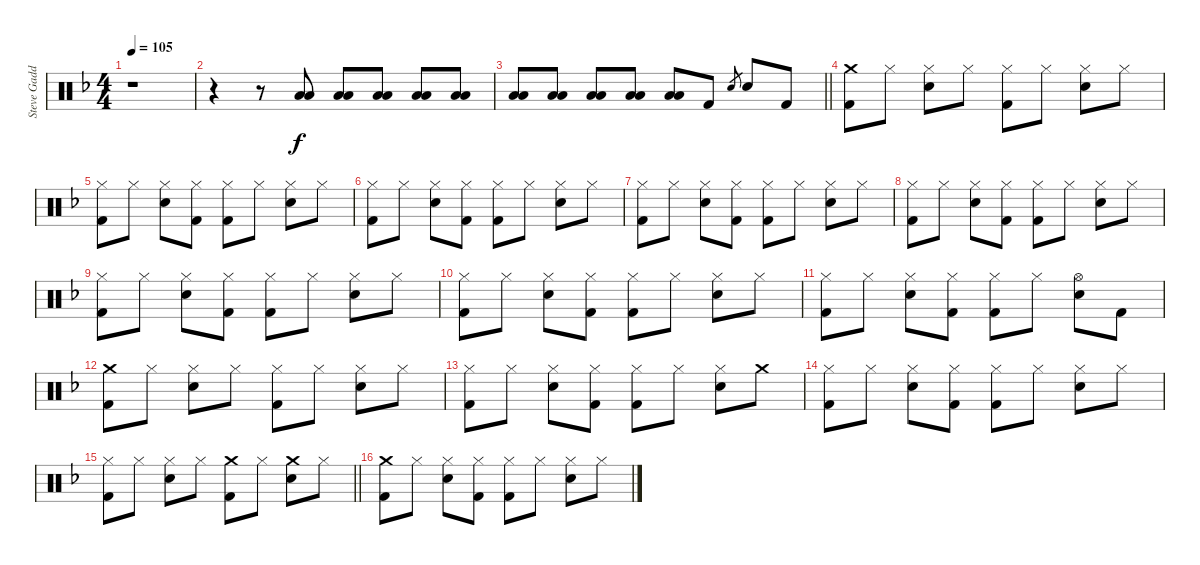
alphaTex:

\track ("Steve Gadd Drums" "Steve Gadd") {instrument percussion}
\staff {score}
\articulation defaults
\ts (4 4)
\tempo 105
\clef neutral
\ks f
r.1{dy f} |
r.4 r.8 ("Low Tom (hit)" "Low Floor Tom (hit)").8 ("Low Tom (hit)" "Low Floor Tom (hit)").8 ("Low Tom (hit)" "Low Floor Tom (hit)").8 ("Low Tom (hit)" "Low Floor Tom (hit)").8 ("Low Tom (hit)" "Low Floor Tom (hit)").8 |
\barLineRight lightlight
("Low Tom (hit)" "Low Floor Tom (hit)").8 ("Low Tom (hit)" "Low Floor Tom (hit)").8 ("Low Tom (hit)" "Low Floor Tom (hit)").8 ("Low Tom (hit)" "Low Floor Tom (hit)").8 ("Low Tom (hit)" "Low Floor Tom (hit)").8 "Kick (hit) 2".8 "Snare (hit) 2".8{gr} "Snare (hit) 2".8 "Kick (hit) 2".8 |
("Crash medium (hit)" "Kick (hit) 2").8 "Hi-Hat (closed)".8 ("Hi-Hat (closed)" "Snare (hit) 2").8 "Hi-Hat (closed)".8 ("Hi-Hat (closed)" "Kick (hit) 2").8 "Hi-Hat (closed)".8 ("Hi-Hat (closed)" "Snare (hit) 2").8 "Hi-Hat (closed)".8 |
("Hi-Hat (closed)" "Kick (hit) 2").8 "Hi-Hat (closed)".8 ("Hi-Hat (closed)" "Snare (hit) 2").8 ("Hi-Hat (closed)" "Kick (hit) 2").8 ("Hi-Hat (closed)" "Kick (hit) 2").8 "Hi-Hat (closed)".8 ("Hi-Hat (closed)" "Snare (hit) 2").8 "Hi-Hat (closed)".8 |
("Hi-Hat (closed)" "Kick (hit) 2").8 "Hi-Hat (closed)".8 ("Hi-Hat (closed)" "Snare (hit) 2").8 ("Hi-Hat (closed)" "Kick (hit) 2").8 ("Hi-Hat (closed)" "Kick (hit) 2").8 "Hi-Hat (closed)".8 ("Hi-Hat (closed)" "Snare (hit) 2").8 "Hi-Hat (closed)".8 |
("Hi-Hat (closed)" "Kick (hit) 2").8 "Hi-Hat (closed)".8 ("Hi-Hat (closed)" "Snare (hit) 2").8 ("Hi-Hat (closed)" "Kick (hit) 2").8 ("Hi-Hat (closed)" "Kick (hit) 2").8 "Hi-Hat (closed)".8 ("Hi-Hat (closed)" "Snare (hit) 2").8 "Hi-Hat (closed)".8 |
("Hi-Hat (closed)" "Kick (hit) 2").8 "Hi-Hat (closed)".8 ("Hi-Hat (closed)" "Snare (hit) 2").8 ("Hi-Hat (closed)" "Kick (hit) 2").8 ("Hi-Hat (closed)" "Kick (hit) 2").8 "Hi-Hat (closed)".8 ("Hi-Hat (closed)" "Snare (hit) 2").8 "Hi-Hat (closed)".8 |
("Hi-Hat (closed)" "Kick (hit) 2").8 "Hi-Hat (closed)".8 ("Hi-Hat (closed)" "Snare (hit) 2").8 ("Hi-Hat (closed)" "Kick (hit) 2").8 ("Hi-Hat (closed)" "Kick (hit) 2").8 "Hi-Hat (closed)".8 ("Hi-Hat (closed)" "Snare (hit) 2").8 "Hi-Hat (closed)".8 |
("Hi-Hat (closed)" "Kick (hit) 2").8 "Hi-Hat (closed)".8 ("Hi-Hat (closed)" "Snare (hit) 2").8 ("Hi-Hat (closed)" "Kick (hit) 2").8 ("Hi-Hat (closed)" "Kick (hit) 2").8 "Hi-Hat (closed)".8 ("Hi-Hat (closed)" "Snare (hit) 2").8 "Hi-Hat (closed)".8 |
("Hi-Hat (closed)" "Kick (hit) 2").8 "Hi-Hat (closed)".8 ("Hi-Hat (closed)" "Snare (hit) 2").8 ("Hi-Hat (closed)" "Kick (hit) 2").8 ("Hi-Hat (closed)" "Kick (hit) 2").8 "Hi-Hat (closed)".8 ("Hi-Hat (open)" "Snare (hit) 2").8 "Kick (hit) 2".8 |
("Crash medium (hit)" "Kick (hit) 2").8 "Hi-Hat (closed)".8 ("Hi-Hat (closed)" "Snare (hit) 2").8 "Hi-Hat (closed)".8 ("Hi-Hat (closed)" "Kick (hit) 2").8 "Hi-Hat (closed)".8 ("Hi-Hat (closed)" "Snare (hit) 2").8 "Hi-Hat (closed)".8 |
("Hi-Hat (closed)" "Kick (hit) 2").8 "Hi-Hat (closed)".8 ("Hi-Hat (closed)" "Snare (hit) 2").8 ("Hi-Hat (closed)" "Kick (hit) 2").8 ("Hi-Hat (closed)" "Kick (hit) 2").8 "Hi-Hat (closed)".8 ("Hi-Hat (closed)" "Snare (hit) 2").8 "Crash medium (hit)".8 |
("Hi-Hat (closed)" "Kick (hit) 2").8 "Hi-Hat (closed)".8 ("Hi-Hat (closed)" "Snare (hit) 2").8 ("Hi-Hat (closed)" "Kick (hit) 2").8 ("Hi-Hat (closed)" "Kick (hit) 2").8 "Hi-Hat (closed)".8 ("Hi-Hat (closed)" "Snare (hit) 2").8 "Hi-Hat (closed)".8 |
\barLineRight lightlight
("Hi-Hat (closed)" "Kick (hit) 2").8 "Hi-Hat (closed)".8 ("Hi-Hat (closed)" "Snare (hit) 2").8 "Hi-Hat (closed)".8 ("Crash medium (hit)" "Kick (hit) 2").8 "Hi-Hat (closed)".8 ("Crash medium (hit)" "Snare (hit) 2").8 "Hi-Hat (closed)".8 |
("Crash medium (hit)" "Kick (hit) 2").8 "Hi-Hat (closed)".8 ("Hi-Hat (closed)" "Snare (hit) 2").8 ("Hi-Hat (closed)" "Kick (hit) 2").8 ("Hi-Hat (closed)" "Kick (hit) 2").8 "Hi-Hat (closed)".8 ("Hi-Hat (closed)" "Snare (hit) 2").8 "Hi-Hat (closed)".8
